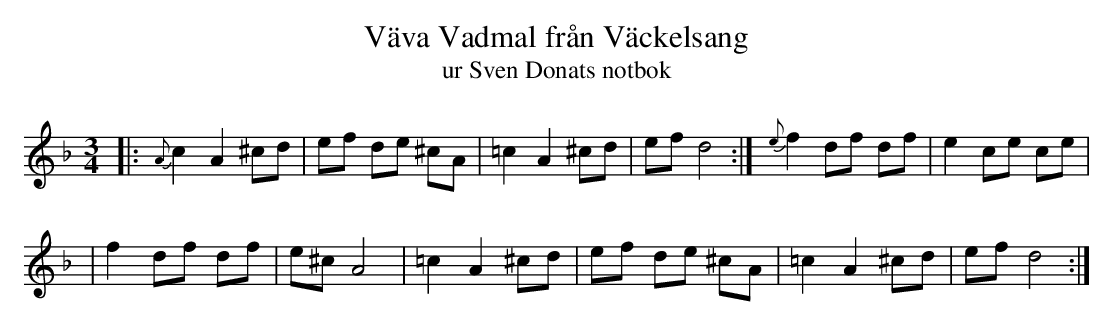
X:1
T: Väva Vadmal från Väckelsang
T: ur Sven Donats notbok
M: 3/4
L: 1/8
K: Dm
|: {A}c2 A2 ^cd | ef de ^cA | =c2 A2 ^cd | ef d4 :| {e}f2 df df | e2 ce ce |
| f2 df df | e^c A4 | =c2 A2 ^cd | ef de ^cA | =c2 A2 ^cd | ef d4 :|
